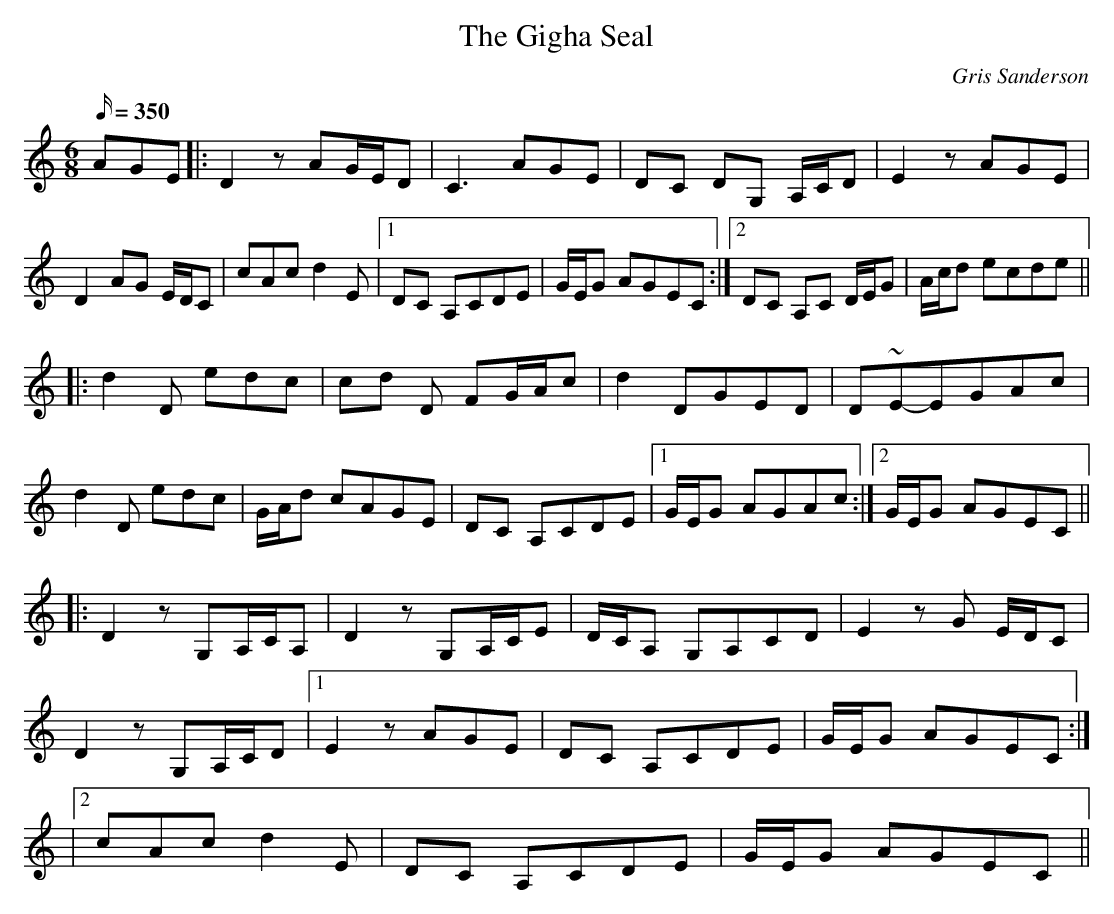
X:1
T:The Gigha Seal
M:6/8
L:1/16
C:Gris Sanderson
Q:350
K:Ddor
A2G2E2|:D4z2A2GED2|C6A2G2E2|D2C2 D2G,2 A,CD2|E4z2A2G2E2|
D4A2G2 EDC2|c2A2c2 d4E2|1D2C2 A,2C2D2E2|GEG2 A2G2E2C2:|2D2C2 A,2C2 DEG2|Acd2 e2c2d2e2||
|:d4D2 e2d2c2|c2d2 D2 F2GAc2|d4D2G2E2D2|D2~E2-E2G2A2c2|
d4D2 e2d2c2|GAd2 c2A2G2E2|D2C2 A,2C2D2E2|1GEG2 A2G2A2c2:|2GEG2 A2G2E2C2||
|:D4z2G,2A,CA,2|D4z2 G,2A,CE2|DCA,2 G,2A,2C2D2|E4z2G2 EDC2|
D4z2 G,2A,CD2|1E4z2A2G2E2|D2C2 A,2C2D2E2|GEG2 A2G2E2C2:|
|2c2A2c2 d4E2|D2C2 A,2C2D2E2|GEG2 A2G2E2C2||
